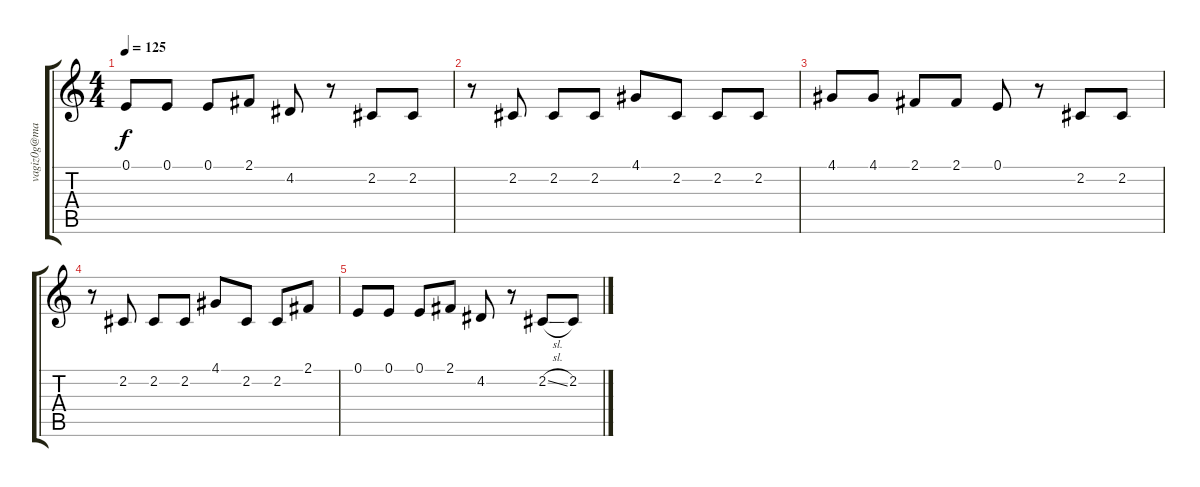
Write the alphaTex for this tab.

\track ("" "vagiz0g@ma") {instrument fx7echoes}
\staff {score tabs}
\tuning (E4 B3 G3 D3 A2 E2) {hide}
\ts (4 4)
\tempo 125
\clef g2
\ks c
0.1.8{dy f} 0.1.8 0.1.8 2.1.8 4.2.8 r.8 2.2.8 2.2.8 |
r.8 2.2.8 2.2.8 2.2.8 4.1.8 2.2.8 2.2.8 2.2.8 |
4.1.8 4.1.8 2.1.8 2.1.8 0.1.8 r.8 2.2.8 2.2.8 |
r.8 2.2.8 2.2.8 2.2.8 4.1.8 2.2.8 2.2.8 2.1.8 |
0.1.8 0.1.8 0.1.8 2.1.8 4.2.8 r.8 2.2{sl}.8 2.2.8
